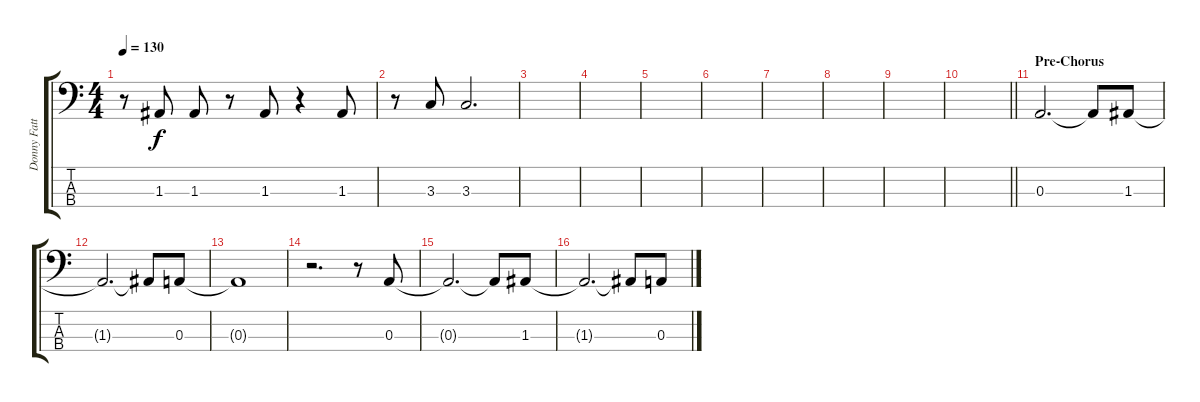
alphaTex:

\track ("Donny Fattah" "Donny Fatt") {instrument electricbassfinger}
\staff {score tabs}
\tuning (G2 D2 A1 E1) {hide}
\ts (4 4)
\tempo 130
\clef f4
\ks c
r.8{dy f} 1.3.8 1.3.8 r.8 1.3.8 r.4 1.3.8 |
r.8 3.3.8 3.3.2{d} |
|
|
|
|
|
|
|
\barLineRight lightlight
|
\section ("" "Pre-Chorus")
0.3.2{d} 0.3{t}.8 1.3.8 |
1.3{t}.2{d} 1.3{t}.8 0.3.8 |
0.3{t}.1 |
r.2{d} r.8 0.3.8 |
0.3{t}.2{d} 0.3{t}.8 1.3.8 |
1.3{t}.2{d} 1.3{t}.8 0.3.8
